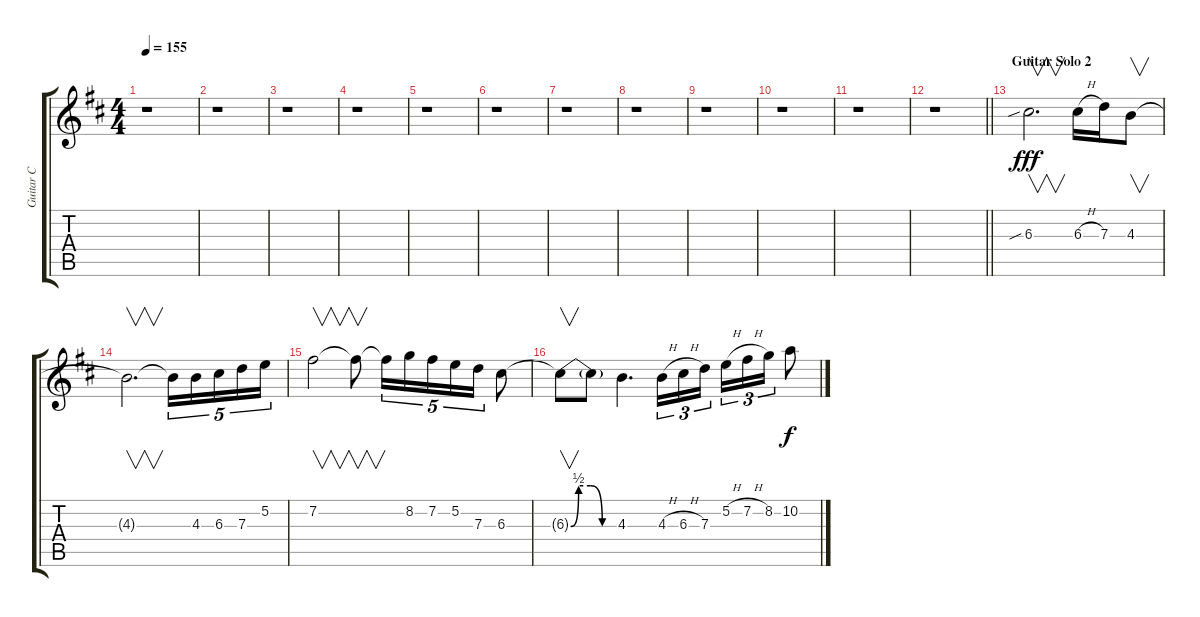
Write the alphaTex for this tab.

\track ("Guitar C" "Guitar C") {instrument overdrivenguitar}
\staff {score tabs}
\tuning (E4 B3 G3 D3 A2 E2) {hide}
\ts (4 4)
\tempo 155
\clef g2
\ks d
r.1{dy f} |
r.1 |
r.1 |
r.1 |
r.1 |
r.1 |
r.1 |
r.1 |
r.1 |
r.1 |
r.1 |
\barLineRight lightlight
r.1 |
\section ("" "Guitar Solo 2")
6.3{sib}.2{v d dy fff} 6.3{h}.16 7.3.16 4.3.8{v} |
4.3{t}.2{v d} 4.3{t}.16{tu (5 4)} 4.3.16{tu (5 4)} 6.3.16{tu (5 4)} 7.3.16{tu (5 4)} 5.2.16{tu (5 4)} |
7.2.2{v} 7.2{t}.8{v} 7.2{t}.16{tu (5 4)} 8.2.16{tu (5 4)} 7.2.16{tu (5 4)} 5.2.16{tu (5 4)} 7.3.16{tu (5 4)} 6.3.8 |
6.3{be (custom 0 0 10 2 25 2 40 0 60 0) t}.8{v} 6.3{t}.8 4.3.4{d} 4.3{h}.16{tu (3 2)} 6.3{h}.16{tu (3 2)} 7.3.16{tu (3 2)} 5.2{h}.16{tu (3 2)} 7.2{h}.16{tu (3 2)} 8.2.16{tu (3 2)} 10.2.8{dy f}
